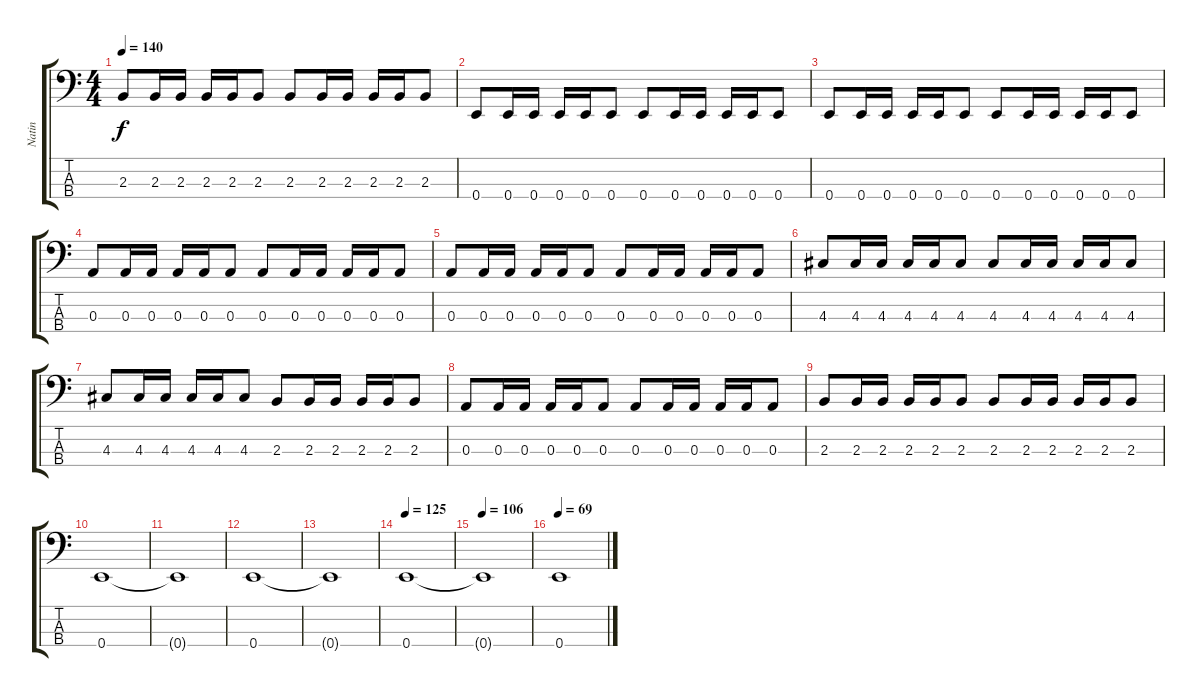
\track ("Natin" "Natin") {instrument slapbass2}
\staff {score tabs}
\tuning (G2 D2 A1 E1) {hide}
\ts (4 4)
\tempo 140
\clef f4
\ks c
2.3.8{dy f} 2.3.16 2.3.16 2.3.16 2.3.16 2.3.8 2.3.8 2.3.16 2.3.16 2.3.16 2.3.16 2.3.8 |
0.4.8 0.4.16 0.4.16 0.4.16 0.4.16 0.4.8 0.4.8 0.4.16 0.4.16 0.4.16 0.4.16 0.4.8 |
0.4.8 0.4.16 0.4.16 0.4.16 0.4.16 0.4.8 0.4.8 0.4.16 0.4.16 0.4.16 0.4.16 0.4.8 |
0.3.8 0.3.16 0.3.16 0.3.16 0.3.16 0.3.8 0.3.8 0.3.16 0.3.16 0.3.16 0.3.16 0.3.8 |
0.3.8 0.3.16 0.3.16 0.3.16 0.3.16 0.3.8 0.3.8 0.3.16 0.3.16 0.3.16 0.3.16 0.3.8 |
4.3.8 4.3.16 4.3.16 4.3.16 4.3.16 4.3.8 4.3.8 4.3.16 4.3.16 4.3.16 4.3.16 4.3.8 |
4.3.8 4.3.16 4.3.16 4.3.16 4.3.16 4.3.8 2.3.8 2.3.16 2.3.16 2.3.16 2.3.16 2.3.8 |
0.3.8 0.3.16 0.3.16 0.3.16 0.3.16 0.3.8 0.3.8 0.3.16 0.3.16 0.3.16 0.3.16 0.3.8 |
2.3.8 2.3.16 2.3.16 2.3.16 2.3.16 2.3.8 2.3.8 2.3.16 2.3.16 2.3.16 2.3.16 2.3.8 |
0.4.1 |
0.4{t}.1 |
0.4.1 |
0.4{t}.1 |
\tempo 125
0.4.1 |
\tempo 106
0.4{t}.1 |
\tempo 69
0.4.1
